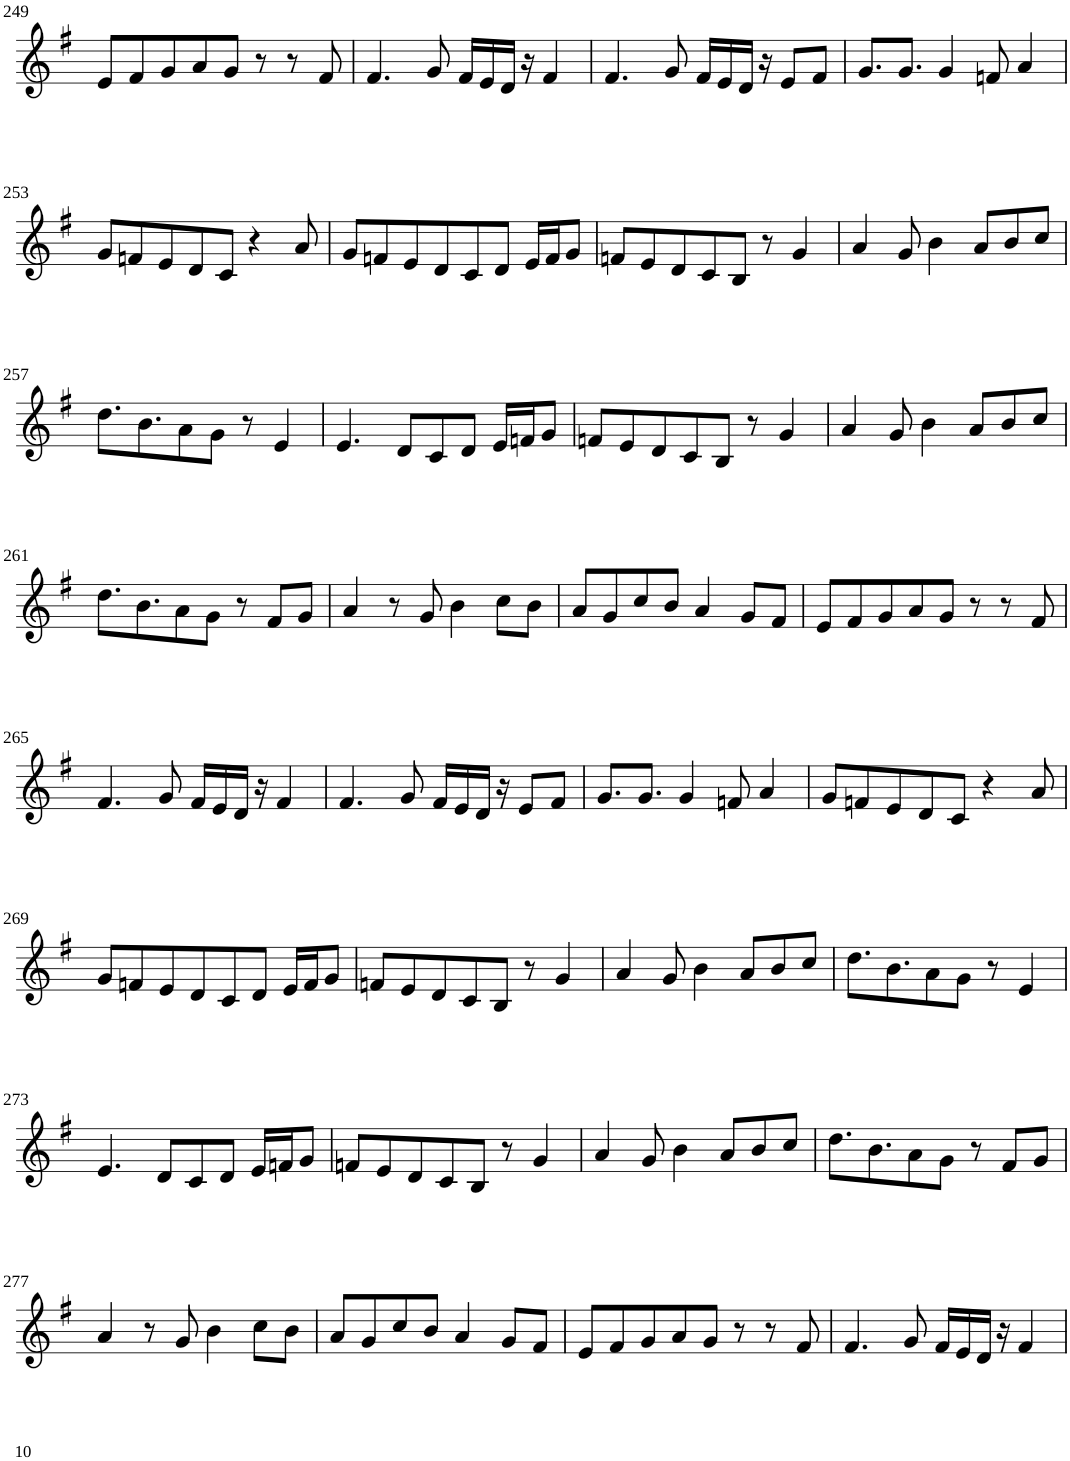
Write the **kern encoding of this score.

**kern
*part1
*staff1
*I"Violin
!!LO:PB:g=z
*clefG2
*k[f#]
*G:
*M8/8
=249
8e/L
8f#/
8g/
8a/
8g/J
8r
8r
8f#/
=250
4.f#/
8g/
16f#/LL
16e/
16d/JJ
16r
4f#/
=251
4.f#/
8g/
16f#/LL
16e/
16d/JJ
16r
8e/L
8f#/J
=252
8.g/L
8.g/J
4g/
8fn/
4a/
!!LO:LB:g=z
=253
8g/L
8fn/
8e/
8d/
8c/J
4r
8a/
=254
8g/L
8fn/
8e/
8d/
8c/
8d/J
16e/LL
16f/J
8g/J
=255
8fn/L
8e/
8d/
8c/
8B/J
8r
4g/
=256
4a/
8g/
4b\
8a/L
8b/
8cc/J
!!LO:LB:g=z
=257
8.dd\L
8.b\
8a\
8g\J
8r
4e/
=258
4.e/
8d/L
8c/
8d/J
16e/LL
16fn/J
8g/J
=259
8fn/L
8e/
8d/
8c/
8B/J
8r
4g/
=260
4a/
8g/
4b\
8a/L
8b/
8cc/J
!!LO:LB:g=z
=261
8.dd\L
8.b\
8a\
8g\J
8r
8f#/L
8g/J
=262
4a/
8r
8g/
4b\
8cc\L
8b\J
=263
8a/L
8g/
8cc/
8b/J
4a/
8g/L
8f#/J
=264
8e/L
8f#/
8g/
8a/
8g/J
8r
8r
8f#/
!!LO:LB:g=z
=265
4.f#/
8g/
16f#/LL
16e/
16d/JJ
16r
4f#/
=266
4.f#/
8g/
16f#/LL
16e/
16d/JJ
16r
8e/L
8f#/J
=267
8.g/L
8.g/J
4g/
8fn/
4a/
=268
8g/L
8fn/
8e/
8d/
8c/J
4r
8a/
!!LO:LB:g=z
=269
8g/L
8fn/
8e/
8d/
8c/
8d/J
16e/LL
16f/J
8g/J
=270
8fn/L
8e/
8d/
8c/
8B/J
8r
4g/
=271
4a/
8g/
4b\
8a/L
8b/
8cc/J
=272
8.dd\L
8.b\
8a\
8g\J
8r
4e/
!!LO:LB:g=z
=273
4.e/
8d/L
8c/
8d/J
16e/LL
16fn/J
8g/J
=274
8fn/L
8e/
8d/
8c/
8B/J
8r
4g/
=275
4a/
8g/
4b\
8a/L
8b/
8cc/J
=276
8.dd\L
8.b\
8a\
8g\J
8r
8f#/L
8g/J
!!LO:LB:g=z
=277
4a/
8r
8g/
4b\
8cc\L
8b\J
=278
8a/L
8g/
8cc/
8b/J
4a/
8g/L
8f#/J
=279
8e/L
8f#/
8g/
8a/
8g/J
8r
8r
8f#/
=280
4.f#/
8g/
16f#/LL
16e/
16d/JJ
16r
4f#/
=
*-
